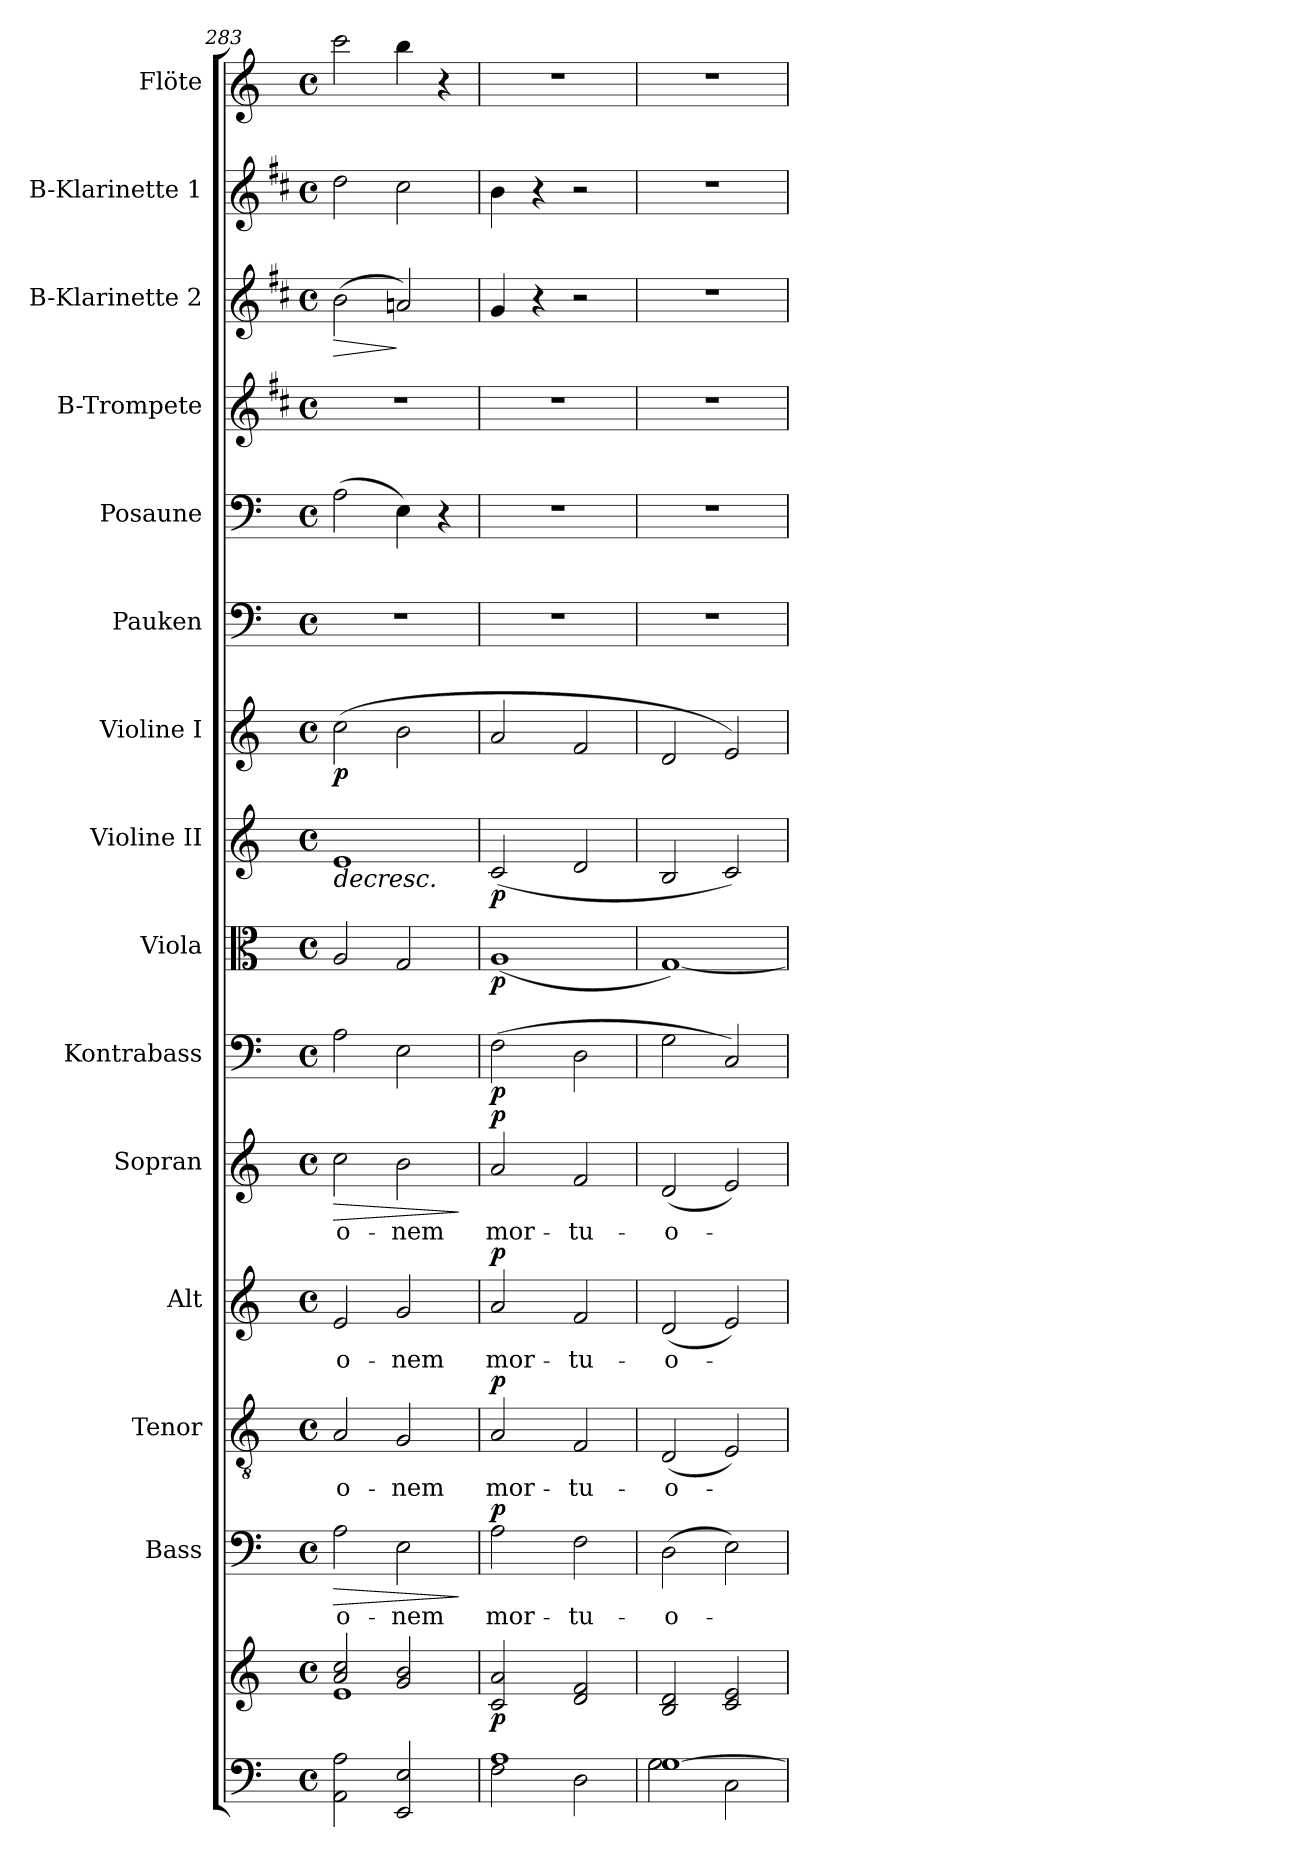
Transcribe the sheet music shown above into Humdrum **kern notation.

**kern	**kern	**dynam	**kern	**text	**dynam	**kern	**text	**dynam	**kern	**text	**dynam	**kern	**text	**dynam	**kern	**dynam	**kern	**dynam	**kern	**dynam	**kern	**dynam	**kern	**kern	**kern	**kern	**dynam	**kern	**kern
*part15	*part15	*part15	*part14	*part14	*part14	*part13	*part13	*part13	*part12	*part12	*part12	*part11	*part11	*part11	*part10	*part10	*part9	*part9	*part8	*part8	*part7	*part7	*part6	*part5	*part4	*part3	*part3	*part2	*part1
*staff16	*staff15	*staff15/16	*staff14	*staff14	*staff14	*staff13	*staff13	*staff13	*staff12	*staff12	*staff12	*staff11	*staff11	*staff11	*staff10	*staff10	*staff9	*staff9	*staff8	*staff8	*staff7	*staff7	*staff6	*staff5	*staff4	*staff3	*staff3	*staff2	*staff1
*	*	*	*I"Bass	*	*	*I"Tenor	*	*	*I"Alt	*	*	*I"Sopran	*	*	*I"Kontrabass	*	*I"Viola	*	*I"Violine II	*	*I"Violine I	*	*I"Pauken	*I"Posaune	*I"B-Trompete	*I"B-Klarinette 2	*	*I"B-Klarinette 1	*I"Flöte
*	*	*	*I'B.	*	*	*I'T.	*	*	*I'A.	*	*	*I'S.	*	*	*I'Kb.	*	*I'Vla.	*	*I'Vl. II	*	*I'Vl. I	*	*I'Pk.	*I'Pos.	*I'B Trp.	*I'B Kl. 2	*	*I'B Kl. 1	*I'Fl.
*clefF4	*clefG2	*	*clefF4	*	*	*clefGv2	*	*	*clefG2	*	*	*clefG2	*	*	*clefF4	*	*clefC3	*	*clefG2	*	*clefG2	*	*clefF4	*clefF4	*clefG2	*clefG2	*	*clefG2	*clefG2
*	*	*	*	*	*	*	*	*	*	*	*	*	*	*	*ITrd7c12	*	*	*	*	*	*	*	*	*	*ITrd1c2	*ITrd1c2	*	*ITrd1c2	*
*k[]	*k[]	*	*k[]	*	*	*k[]	*	*	*k[]	*	*	*k[]	*	*	*k[]	*	*k[]	*	*k[]	*	*k[]	*	*k[]	*k[]	*k[]	*k[]	*	*k[]	*k[]
*C:	*C:	*	*C:	*	*	*C:	*	*	*C:	*	*	*C:	*	*	*C:	*	*C:	*	*C:	*	*C:	*	*C:	*C:	*C:	*C:	*	*C:	*C:
*M4/4	*M4/4	*	*M4/4	*	*	*M4/4	*	*	*M4/4	*	*	*M4/4	*	*	*M4/4	*	*M4/4	*	*M4/4	*	*M4/4	*	*M4/4	*M4/4	*M4/4	*M4/4	*	*M4/4	*M4/4
*met(c)	*met(c)	*	*met(c)	*	*	*met(c)	*	*	*met(c)	*	*	*met(c)	*	*	*met(c)	*	*met(c)	*	*met(c)	*	*met(c)	*	*met(c)	*met(c)	*met(c)	*met(c)	*	*met(c)	*met(c)
=283	=283	=283	=283	=283	=283	=283	=283	=283	=283	=283	=283	=283	=283	=283	=283	=283	=283	=283	=283	=283	=283	=283	=283	=283	=283	=283	=283	=283	=283
*	*^	*	*	*	*	*	*	*	*	*	*	*	*	*	*	*	*	*	*	*	*	*	*	*	*	*	*	*	*
!	!	!	!	!	!LO:LY:b	!LO:HP:b	!	!LO:LY:b	!	!	!LO:LY:b	!	!	!LO:LY:b	!LO:HP:b	!	!	!	!	!	!LO:HP:b	!	!LO:DY:b	!	!	!	!	!LO:HP:b	!	!
2AA\ 2A\	2a/ 2cc/	1e	.	2A\	-o-	>	2A/	-o-	.	2e/	-o-	.	2cc\	-o-	>	2AA\	.	2A/	.	1e	>	(>2cc\	p	1r	(>2A\	1r	(>2a\	>	2cc\	2ccc\
!	!	!	!	!	!LO:LY:b	!	!	!LO:LY:b	!	!	!LO:LY:b	!	!	!LO:LY:b	!	!	!	!	!	!	!	!	!	!	!	!	!	!	!	!
2EE/ 2E/	2g/ 2b/	.	.	2E\	-nem	.	2G/	-nem	.	2g/	-nem	.	2b\	-nem	.	2EE\	.	2G/	.	.	.	2b\	.	.	4E\)	.	2gn/)	]	2b\	4bb\
.	.	.	.	.	.	.	.	.	.	.	.	.	.	.	.	.	.	.	.	.	.	.	.	.	4r	.	.	.	.	4r
*	*v	*v	*	*	*	*	*	*	*	*	*	*	*	*	*	*	*	*	*	*	*	*	*	*	*	*	*	*	*	*
.	.	.	.	.	]	.	.	.	.	.	.	.	.	]	.	.	.	.	.	.	.	.	.	.	.	.	.	.	.
=284	=284	=284	=284	=284	=284	=284	=284	=284	=284	=284	=284	=284	=284	=284	=284	=284	=284	=284	=284	=284	=284	=284	=284	=284	=284	=284	=284	=284	=284
*^	*	*	*	*	*	*	*	*	*	*	*	*	*	*	*	*	*	*	*	*	*	*	*	*	*	*	*	*	*
!	!	!	!LO:DY:b	!	!LO:LY:b	!LO:DY:a	!	!LO:LY:b	!LO:DY:a	!	!LO:LY:b	!LO:DY:a	!	!LO:LY:b	!LO:DY:a	!	!LO:DY:b	!	!LO:DY:b	!	!LO:DY:b	!	!	!	!	!	!	!	!	!
1A	2F\	2c/ 2a/	p	2A\	mor-	p	2A/	mor-	p	2a/	mor-	p	2a/	mor-	p	(>2FF\	p	(<1A	p	(<2c/	p	2a/	.	1r	1r	1r	4f/	.	4a\	1r
.	.	.	.	.	.	.	.	.	.	.	.	.	.	.	.	.	.	.	.	.	.	.	.	.	.	.	4r	.	4r	.
!	!	!	!	!	!LO:LY:b	!	!	!LO:LY:b	!	!	!LO:LY:b	!	!	!LO:LY:b	!	!	!	!	!	!	!	!	!	!	!	!	!	!	!	!
.	2D\	2d/ 2f/	.	2F\	-tu-	.	2F/	-tu-	.	2f/	-tu-	.	2f/	-tu-	.	2DD\	.	.	.	2d/	]	2f/	.	.	.	.	2r	.	2r	.
=285	=285	=285	=285	=285	=285	=285	=285	=285	=285	=285	=285	=285	=285	=285	=285	=285	=285	=285	=285	=285	=285	=285	=285	=285	=285	=285	=285	=285	=285	=285
!	!	!	!	!	!LO:LY:b	!	!	!LO:LY:b	!	!	!LO:LY:b	!	!	!LO:LY:b	!	!	!	!	!	!	!	!	!	!	!	!	!	!	!	!
[>1G	2G\	2B/ 2d/	.	(>2D\	-o-	.	(<2D/	-o-	.	(<2d/	-o-	.	(<2d/	-o-	.	2GG\	.	[1G)	.	2B/	.	2d/	.	1r	1r	1r	1r	.	1r	1r
.	2C\	2c/ 2e/	.	2E\)	.	.	2E/)	.	.	2e/)	.	.	2e/)	.	.	2CC/)	.	.	.	2c/)	.	2e/)	.	.	.	.	.	.	.	.
*v	*v	*	*	*	*	*	*	*	*	*	*	*	*	*	*	*	*	*	*	*	*	*	*	*	*	*	*	*	*	*
=	=	=	=	=	=	=	=	=	=	=	=	=	=	=	=	=	=	=	=	=	=	=	=	=	=	=	=	=	=
*-	*-	*-	*-	*-	*-	*-	*-	*-	*-	*-	*-	*-	*-	*-	*-	*-	*-	*-	*-	*-	*-	*-	*-	*-	*-	*-	*-	*-	*-
